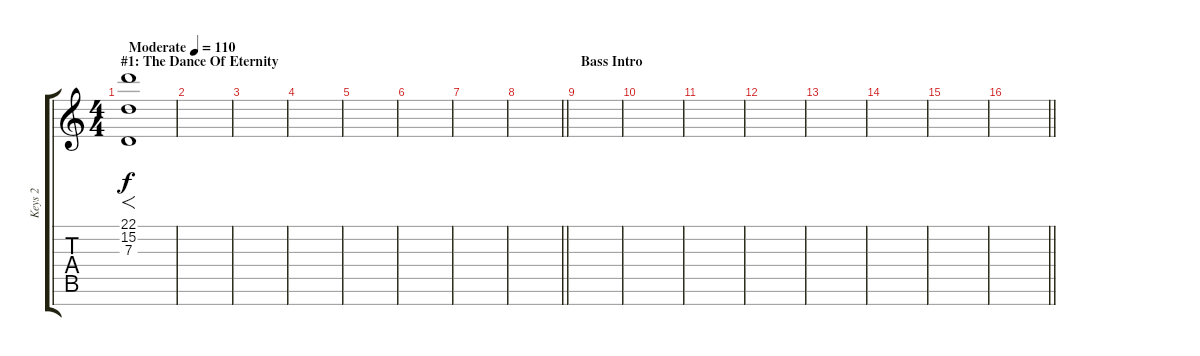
\track ("Keys 2" "Keys 2") {instrument lead1square}
\staff {score tabs}
\tuning (E4 B3 G3 D3 A2 E2 B1) {hide}
\ts (4 4)
\section ("" "#1: The Dance Of Eternity")
\tempo (110 "Moderate")
\clef g2
\ks c
(22.1 15.2 7.3).1{f dy f instrument lead1square} |
|
|
|
|
|
|
\barLineRight lightlight
|
\section ("" "Bass Intro")
|
|
|
|
|
|
|
\barLineRight lightlight
